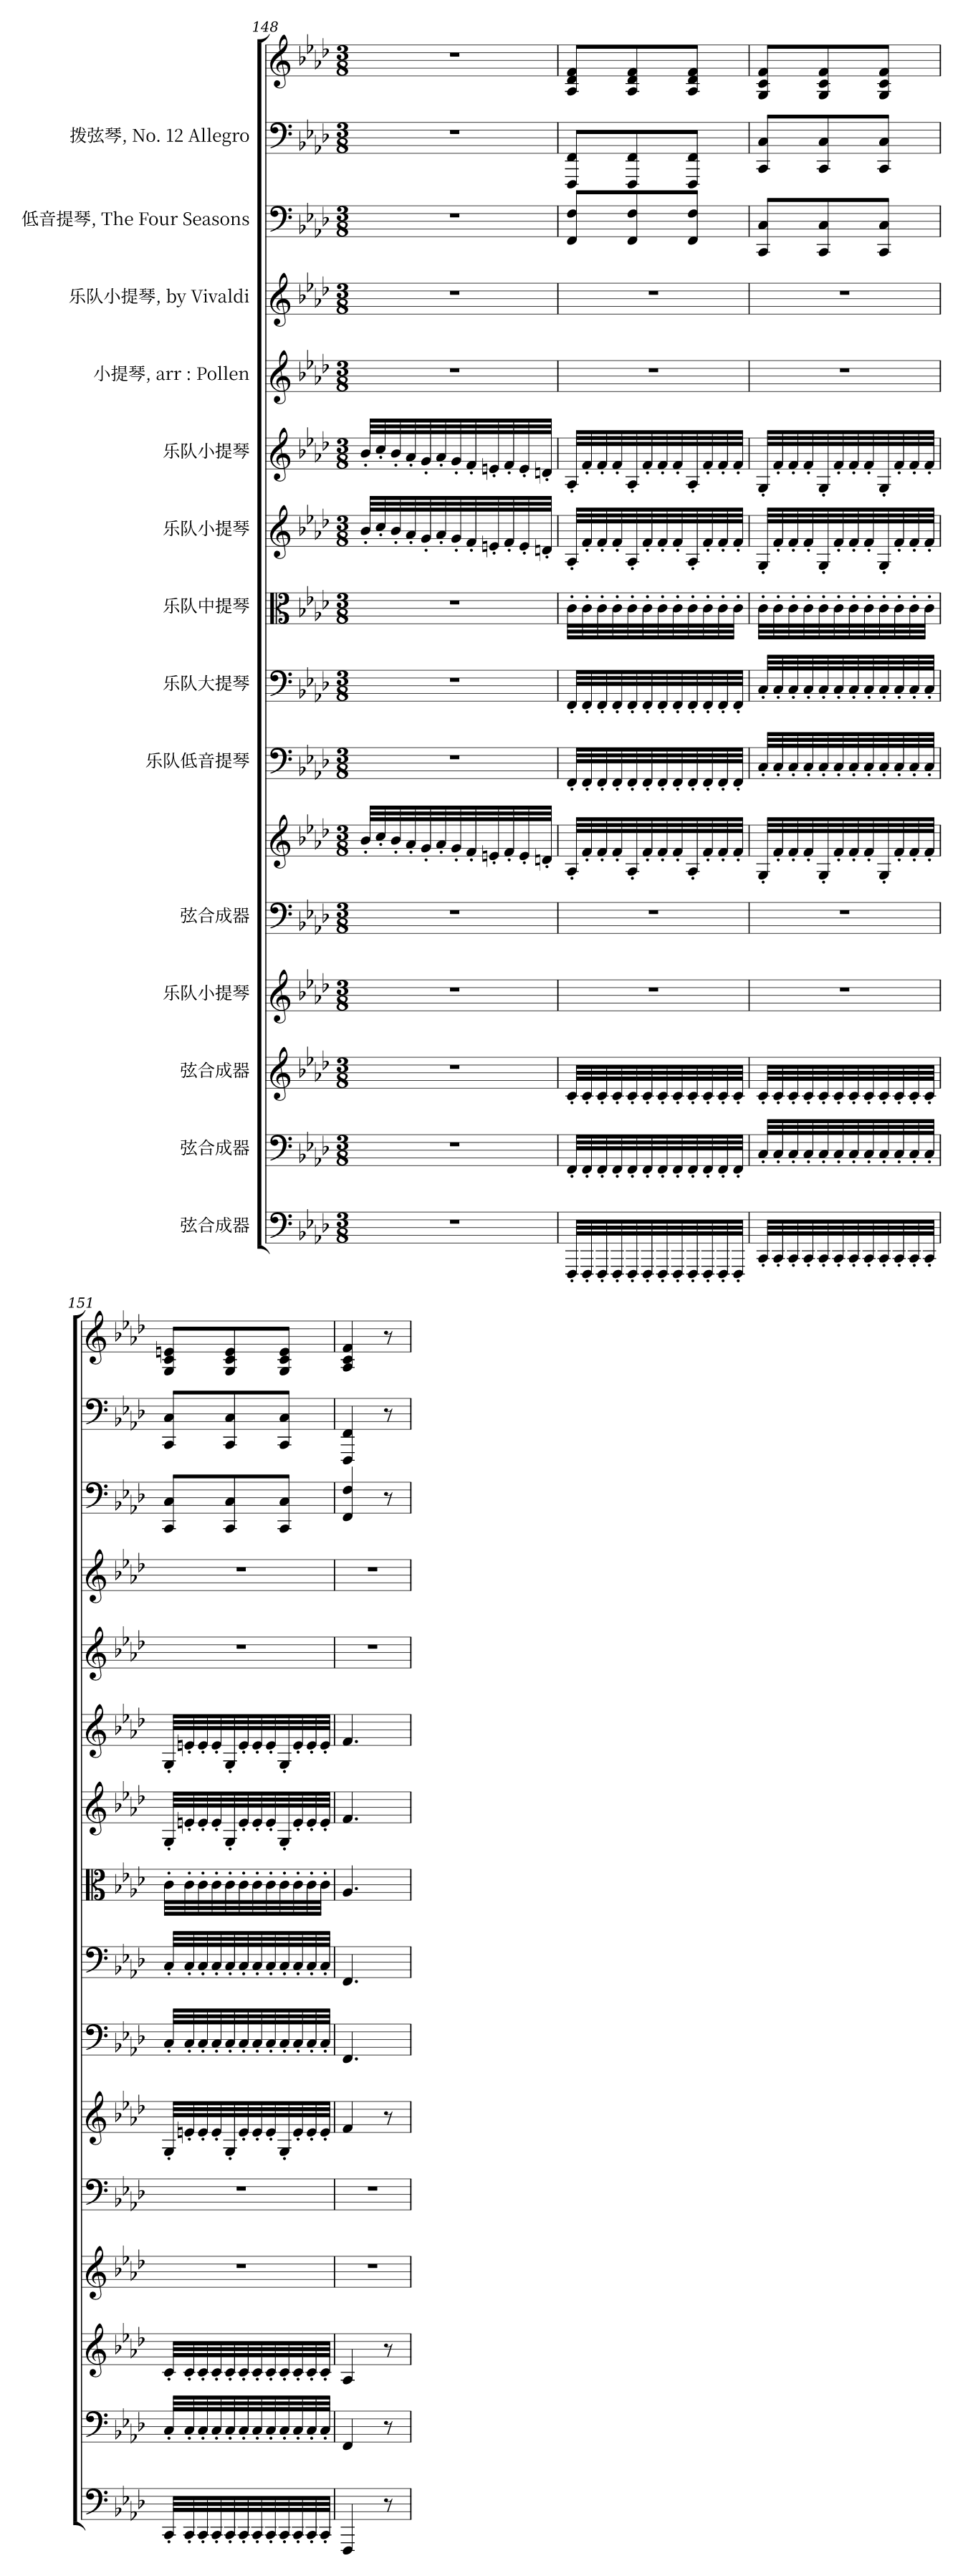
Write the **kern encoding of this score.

**kern	**kern	**kern	**kern	**kern	**kern	**kern	**kern	**kern	**kern	**kern	**kern	**kern	**kern	**kern	**kern
*part14	*part13	*part12	*part11	*part10	*part10	*part9	*part8	*part7	*part6	*part5	*part4	*part3	*part2	*part1	*part1
*staff16	*staff15	*staff14	*staff13	*staff12	*staff11	*staff10	*staff9	*staff8	*staff7	*staff6	*staff5	*staff4	*staff3	*staff2	*staff1
*I"弦合成器	*I"弦合成器	*I"弦合成器	*I"乐队小提琴	*I"弦合成器	*	*I"乐队低音提琴	*I"乐队大提琴	*I"乐队中提琴	*I"乐队小提琴	*I"乐队小提琴	*I"小提琴, arr : Pollen	*I"乐队小提琴, by Vivaldi	*I"低音提琴, The Four Seasons	*I"拨弦琴, No. 12 Allegro	*
*clefF4	*clefF4	*clefG2	*clefG2	*clefF4	*clefG2	*clefF4	*clefF4	*clefC3	*clefG2	*clefG2	*clefG2	*clefG2	*clefF4	*clefF4	*clefG2
*	*	*	*	*	*	*ITrd7c12	*	*	*	*	*	*	*ITrd7c12	*	*
*k[b-e-a-d-]	*k[b-e-a-d-]	*k[b-e-a-d-]	*k[b-e-a-d-]	*k[b-e-a-d-]	*k[b-e-a-d-]	*k[b-e-a-d-]	*k[b-e-a-d-]	*k[b-e-a-d-]	*k[b-e-a-d-]	*k[b-e-a-d-]	*k[b-e-a-d-]	*k[b-e-a-d-]	*k[b-e-a-d-]	*k[b-e-a-d-]	*k[b-e-a-d-]
*M3/8	*M3/8	*M3/8	*M3/8	*M3/8	*M3/8	*M3/8	*M3/8	*M3/8	*M3/8	*M3/8	*M3/8	*M3/8	*M3/8	*M3/8	*M3/8
=148	=148	=148	=148	=148	=148	=148	=148	=148	=148	=148	=148	=148	=148	=148	=148
4.r	4.r	4.r	4.r	4.r	32b-'/LLL	4.r	4.r	4.r	32b-'/LLL	32b-'/LLL	4.r	4.r	4.r	4.r	4.r
.	.	.	.	.	32cc'/	.	.	.	32cc'/	32cc'/	.	.	.	.	.
.	.	.	.	.	32b-'/	.	.	.	32b-'/	32b-'/	.	.	.	.	.
.	.	.	.	.	32a-'/	.	.	.	32a-'/	32a-'/	.	.	.	.	.
.	.	.	.	.	32g'/	.	.	.	32g'/	32g'/	.	.	.	.	.
.	.	.	.	.	32a-'/	.	.	.	32a-'/	32a-'/	.	.	.	.	.
.	.	.	.	.	32g'/	.	.	.	32g'/	32g'/	.	.	.	.	.
.	.	.	.	.	32f'/	.	.	.	32f'/	32f'/	.	.	.	.	.
.	.	.	.	.	32en'/	.	.	.	32en'/	32en'/	.	.	.	.	.
.	.	.	.	.	32f'/	.	.	.	32f'/	32f'/	.	.	.	.	.
.	.	.	.	.	32e'/	.	.	.	32e'/	32e'/	.	.	.	.	.
.	.	.	.	.	32dn'/JJJ	.	.	.	32dn'/JJJ	32dn'/JJJ	.	.	.	.	.
!!LO:PB:g=z
=149	=149	=149	=149	=149	=149	=149	=149	=149	=149	=149	=149	=149	=149	=149	=149
32FFF'/LLL	32FF'/LLL	32c'/LLL	4.r	4.r	32A-'/LLL	32FFF'/LLL	32FF'/LLL	32c'\LLL	32A-'/LLL	32A-'/LLL	4.r	4.r	8FFF/ 8FF/L	8FFF/ 8FF/L	8A-/ 8d-/ 8f/L
32FFF'/	32FF'/	32c'/	.	.	32f'/	32FFF'/	32FF'/	32c'\	32f'/	32f'/	.	.	.	.	.
32FFF'/	32FF'/	32c'/	.	.	32f'/	32FFF'/	32FF'/	32c'\	32f'/	32f'/	.	.	.	.	.
32FFF'/	32FF'/	32c'/	.	.	32f'/	32FFF'/	32FF'/	32c'\	32f'/	32f'/	.	.	.	.	.
32FFF'/	32FF'/	32c'/	.	.	32A-'/	32FFF'/	32FF'/	32c'\	32A-'/	32A-'/	.	.	8FFF/ 8FF/	8FFF/ 8FF/	8A-/ 8d-/ 8f/
32FFF'/	32FF'/	32c'/	.	.	32f'/	32FFF'/	32FF'/	32c'\	32f'/	32f'/	.	.	.	.	.
32FFF'/	32FF'/	32c'/	.	.	32f'/	32FFF'/	32FF'/	32c'\	32f'/	32f'/	.	.	.	.	.
32FFF'/	32FF'/	32c'/	.	.	32f'/	32FFF'/	32FF'/	32c'\	32f'/	32f'/	.	.	.	.	.
32FFF'/	32FF'/	32c'/	.	.	32A-'/	32FFF'/	32FF'/	32c'\	32A-'/	32A-'/	.	.	8FFF/ 8FF/J	8FFF/ 8FF/J	8A-/ 8d-/ 8f/J
32FFF'/	32FF'/	32c'/	.	.	32f'/	32FFF'/	32FF'/	32c'\	32f'/	32f'/	.	.	.	.	.
32FFF'/	32FF'/	32c'/	.	.	32f'/	32FFF'/	32FF'/	32c'\	32f'/	32f'/	.	.	.	.	.
32FFF'/JJJ	32FF'/JJJ	32c'/JJJ	.	.	32f'/JJJ	32FFF'/JJJ	32FF'/JJJ	32c'\JJJ	32f'/JJJ	32f'/JJJ	.	.	.	.	.
=150	=150	=150	=150	=150	=150	=150	=150	=150	=150	=150	=150	=150	=150	=150	=150
32CC'/LLL	32C'/LLL	32c'/LLL	4.r	4.r	32G'/LLL	32CC'/LLL	32C'/LLL	32c'\LLL	32G'/LLL	32G'/LLL	4.r	4.r	8CCC/ 8CC/L	8CC/ 8C/L	8G/ 8c/ 8f/L
32CC'/	32C'/	32c'/	.	.	32f'/	32CC'/	32C'/	32c'\	32f'/	32f'/	.	.	.	.	.
32CC'/	32C'/	32c'/	.	.	32f'/	32CC'/	32C'/	32c'\	32f'/	32f'/	.	.	.	.	.
32CC'/	32C'/	32c'/	.	.	32f'/	32CC'/	32C'/	32c'\	32f'/	32f'/	.	.	.	.	.
32CC'/	32C'/	32c'/	.	.	32G'/	32CC'/	32C'/	32c'\	32G'/	32G'/	.	.	8CCC/ 8CC/	8CC/ 8C/	8G/ 8c/ 8f/
32CC'/	32C'/	32c'/	.	.	32f'/	32CC'/	32C'/	32c'\	32f'/	32f'/	.	.	.	.	.
32CC'/	32C'/	32c'/	.	.	32f'/	32CC'/	32C'/	32c'\	32f'/	32f'/	.	.	.	.	.
32CC'/	32C'/	32c'/	.	.	32f'/	32CC'/	32C'/	32c'\	32f'/	32f'/	.	.	.	.	.
32CC'/	32C'/	32c'/	.	.	32G'/	32CC'/	32C'/	32c'\	32G'/	32G'/	.	.	8CCC/ 8CC/J	8CC/ 8C/J	8G/ 8c/ 8f/J
32CC'/	32C'/	32c'/	.	.	32f'/	32CC'/	32C'/	32c'\	32f'/	32f'/	.	.	.	.	.
32CC'/	32C'/	32c'/	.	.	32f'/	32CC'/	32C'/	32c'\	32f'/	32f'/	.	.	.	.	.
32CC'/JJJ	32C'/JJJ	32c'/JJJ	.	.	32f'/JJJ	32CC'/JJJ	32C'/JJJ	32c'\JJJ	32f'/JJJ	32f'/JJJ	.	.	.	.	.
!!LO:PB:g=z
=151	=151	=151	=151	=151	=151	=151	=151	=151	=151	=151	=151	=151	=151	=151	=151
*	*	*	*	*	*	*	*	*	*	*	*	*	*	*	*MM73
32CC'/LLL	32C'/LLL	32c'/LLL	4.r	4.r	32G'/LLL	32CC'/LLL	32C'/LLL	32c'\LLL	32G'/LLL	32G'/LLL	4.r	4.r	8CCC/ 8CC/L	8CC/ 8C/L	8G/ 8c/ 8en/L
32CC'/	32C'/	32c'/	.	.	32en'/	32CC'/	32C'/	32c'\	32en'/	32en'/	.	.	.	.	.
32CC'/	32C'/	32c'/	.	.	32e'/	32CC'/	32C'/	32c'\	32e'/	32e'/	.	.	.	.	.
32CC'/	32C'/	32c'/	.	.	32e'/	32CC'/	32C'/	32c'\	32e'/	32e'/	.	.	.	.	.
*	*	*	*	*	*	*	*	*	*	*	*	*	*	*	*MM64
32CC'/	32C'/	32c'/	.	.	32G'/	32CC'/	32C'/	32c'\	32G'/	32G'/	.	.	8CCC/ 8CC/	8CC/ 8C/	8G/ 8c/ 8e/
32CC'/	32C'/	32c'/	.	.	32e'/	32CC'/	32C'/	32c'\	32e'/	32e'/	.	.	.	.	.
32CC'/	32C'/	32c'/	.	.	32e'/	32CC'/	32C'/	32c'\	32e'/	32e'/	.	.	.	.	.
32CC'/	32C'/	32c'/	.	.	32e'/	32CC'/	32C'/	32c'\	32e'/	32e'/	.	.	.	.	.
*	*	*	*	*	*	*	*	*	*	*	*	*	*	*	*MM56
32CC'/	32C'/	32c'/	.	.	32G'/	32CC'/	32C'/	32c'\	32G'/	32G'/	.	.	8CCC/ 8CC/J	8CC/ 8C/J	8G/ 8c/ 8e/J
32CC'/	32C'/	32c'/	.	.	32e'/	32CC'/	32C'/	32c'\	32e'/	32e'/	.	.	.	.	.
32CC'/	32C'/	32c'/	.	.	32e'/	32CC'/	32C'/	32c'\	32e'/	32e'/	.	.	.	.	.
32CC'/JJJ	32C'/JJJ	32c'/JJJ	.	.	32e'/JJJ	32CC'/JJJ	32C'/JJJ	32c'\JJJ	32e'/JJJ	32e'/JJJ	.	.	.	.	.
=152	=152	=152	=152	=152	=152	=152	=152	=152	=152	=152	=152	=152	=152	=152	=152
*	*	*	*	*	*	*	*	*	*	*	*	*	*	*	*MM45
4FFF/	4FF/	4A-/	4.r	4.r	4f/	4.FFF/	4.FF/	4.A-/	4.f/	4.f/	4.r	4.r	4FFF/ 4FF/	4FFF/ 4FF/	4A-/ 4c/ 4f/
8r	8r	8r	.	.	8r	.	.	.	.	.	.	.	8r	8r	8r
=	=	=	=	=	=	=	=	=	=	=	=	=	=	=	=
*-	*-	*-	*-	*-	*-	*-	*-	*-	*-	*-	*-	*-	*-	*-	*-
